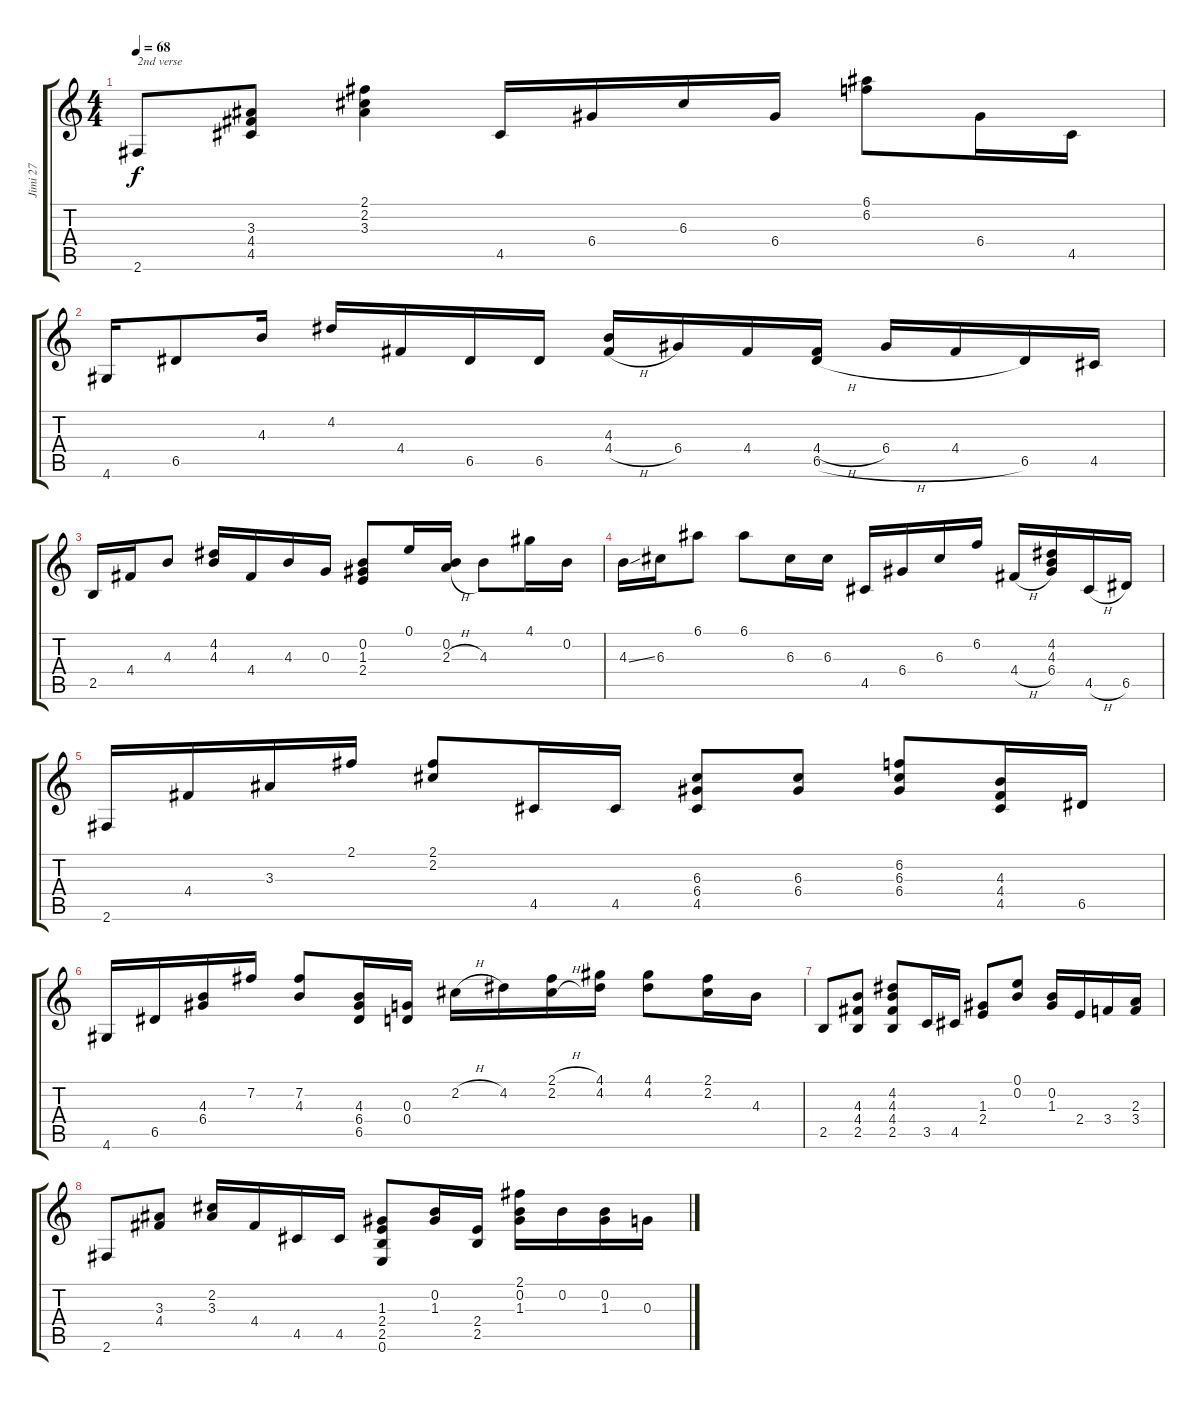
\track ("Jimi 27" "Jimi 27") {instrument electricguitarclean}
\staff {score tabs}
\tuning (E4 B3 G3 D3 A2 E2) {hide}
\ts (4 4)
\tempo 68
\clef g2
\ks c
2.6.8{txt "2nd verse" dy f} (3.3 4.4 4.5).8 (2.1 2.2 3.3).4 4.5.16 6.4.16 6.3.16 6.4.16 (6.1 6.2).8 6.4.16 4.5.16 |
4.6.16 6.5.8 4.3.16 4.2.16 4.4.16 6.5.16 6.5.16 (4.3 4.4{h}).16 6.4.16 4.4.16 (4.4{h} 6.5{h}).16 6.4.16 4.4.16 6.5.16 4.5.16 |
2.5.16 4.4.16 4.3.8 (4.2 4.3).16 4.4.16 4.3.16 0.3.16 (0.2 1.3 2.4).8 0.1.16 (0.2 2.3{h}).16 4.3.8 4.1.16 0.2.16 |
4.3{ss}.16 6.3.16 6.1.8 6.1.8 6.3.16 6.3.16 4.5.16 6.4.16 6.3.16 6.2.16 4.4{h}.16 (4.2 4.3 6.4).16 4.5{h}.16 6.5.16 |
2.6.16 4.4.16 3.3.16 2.1.16 (2.1 2.2).8 4.5.16 4.5.16 (6.3 6.4 4.5).8 (6.3 6.4).8 (6.2 6.3 6.4).8 (4.3 4.4 4.5).16 6.5.16 |
4.6.16 6.5.16 (4.3 6.4).16 7.2.16 (7.2 4.3).8 (4.3 6.4 6.5).16 (0.3 0.4).16 2.2{h}.16 4.2.16 (2.1{h} 2.2{h}).16 (4.1 4.2).16 (4.1 4.2).8 (2.1 2.2).16 4.3.16 |
2.5.8 (4.3 4.4 2.5).8 (4.2 4.3 4.4 2.5).8 3.5.16 4.5.16 (1.3 2.4).8 (0.1 0.2).8 (0.2 1.3).16 2.4.16 3.4.16 (2.3 3.4).16 |
2.6.8 (3.3 4.4).8 (2.2 3.3).16 4.4.16 4.5.16 4.5.16 (1.3 2.4 2.5 0.6).8 (0.2 1.3).16 (2.4 2.5).16 (2.1 0.2 1.3).16 0.2.16 (0.2 1.3).16 0.3.16
